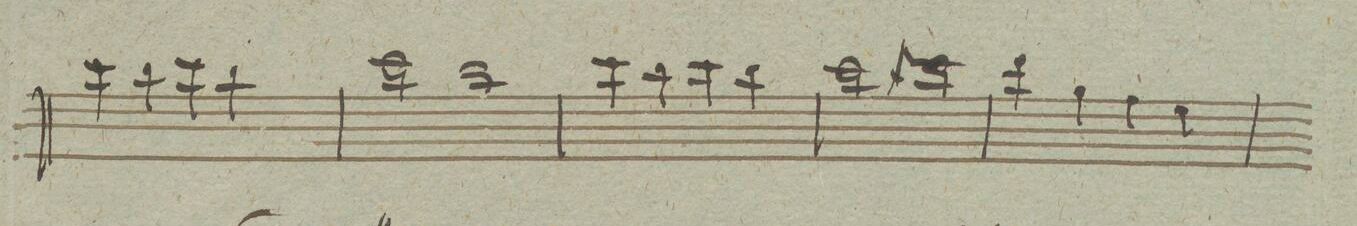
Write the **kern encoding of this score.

**kern
*I"Flauto Secondo
*clefG2
*k[]
*met(c|)
*M2/2
4ccc\
4bb\
4ccc\
4bb\
=176
2ccc\
2bb\
=177
4ccc\
4bb\
4ccc\
4bb\
=178
2ccc\
2ccc#X\
=179
4ddd\
4gg\
4ff\
4ee\
=180
*-
